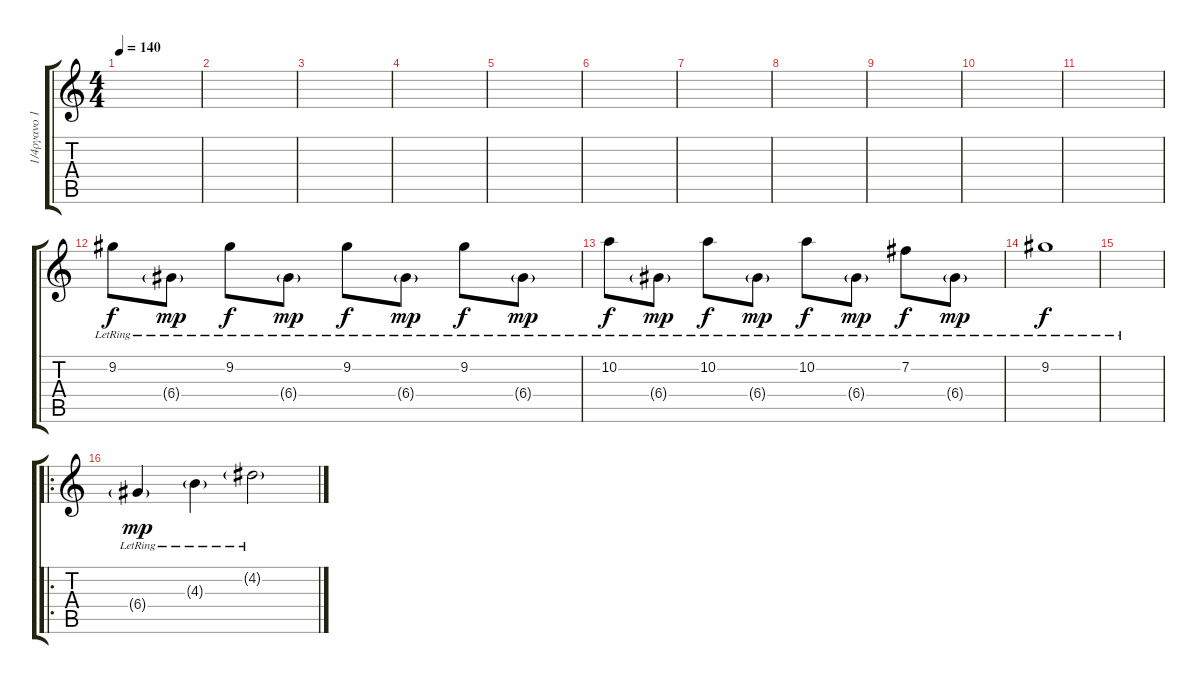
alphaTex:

\track ("1/4ργανο 1" "1/4ργανο 1") {instrument acousticguitarnylon}
\staff {score tabs}
\tuning (E4 B3 G3 D3 A2 E2) {hide}
\ts (4 4)
\tempo 140
\clef g2
\ks c
|
|
|
|
|
|
|
|
|
|
|
9.2{lr}.8{dy f} 6.4{g lr}.8{dy mp} 9.2{lr}.8{dy f} 6.4{g lr}.8{dy mp} 9.2{lr}.8{dy f} 6.4{g lr}.8{dy mp} 9.2{lr}.8{dy f} 6.4{g lr}.8{dy mp} |
10.2{lr}.8{dy f} 6.4{g lr}.8{dy mp} 10.2{lr}.8{dy f} 6.4{g lr}.8{dy mp} 10.2{lr}.8{dy f} 6.4{g lr}.8{dy mp} 7.2{lr}.8{dy f} 6.4{g lr}.8{dy mp} |
9.2{lr}.1{dy f} |
|
\ro
6.4{g lr}.4{dy mp} 4.3{g lr}.4 4.2{g lr}.2
